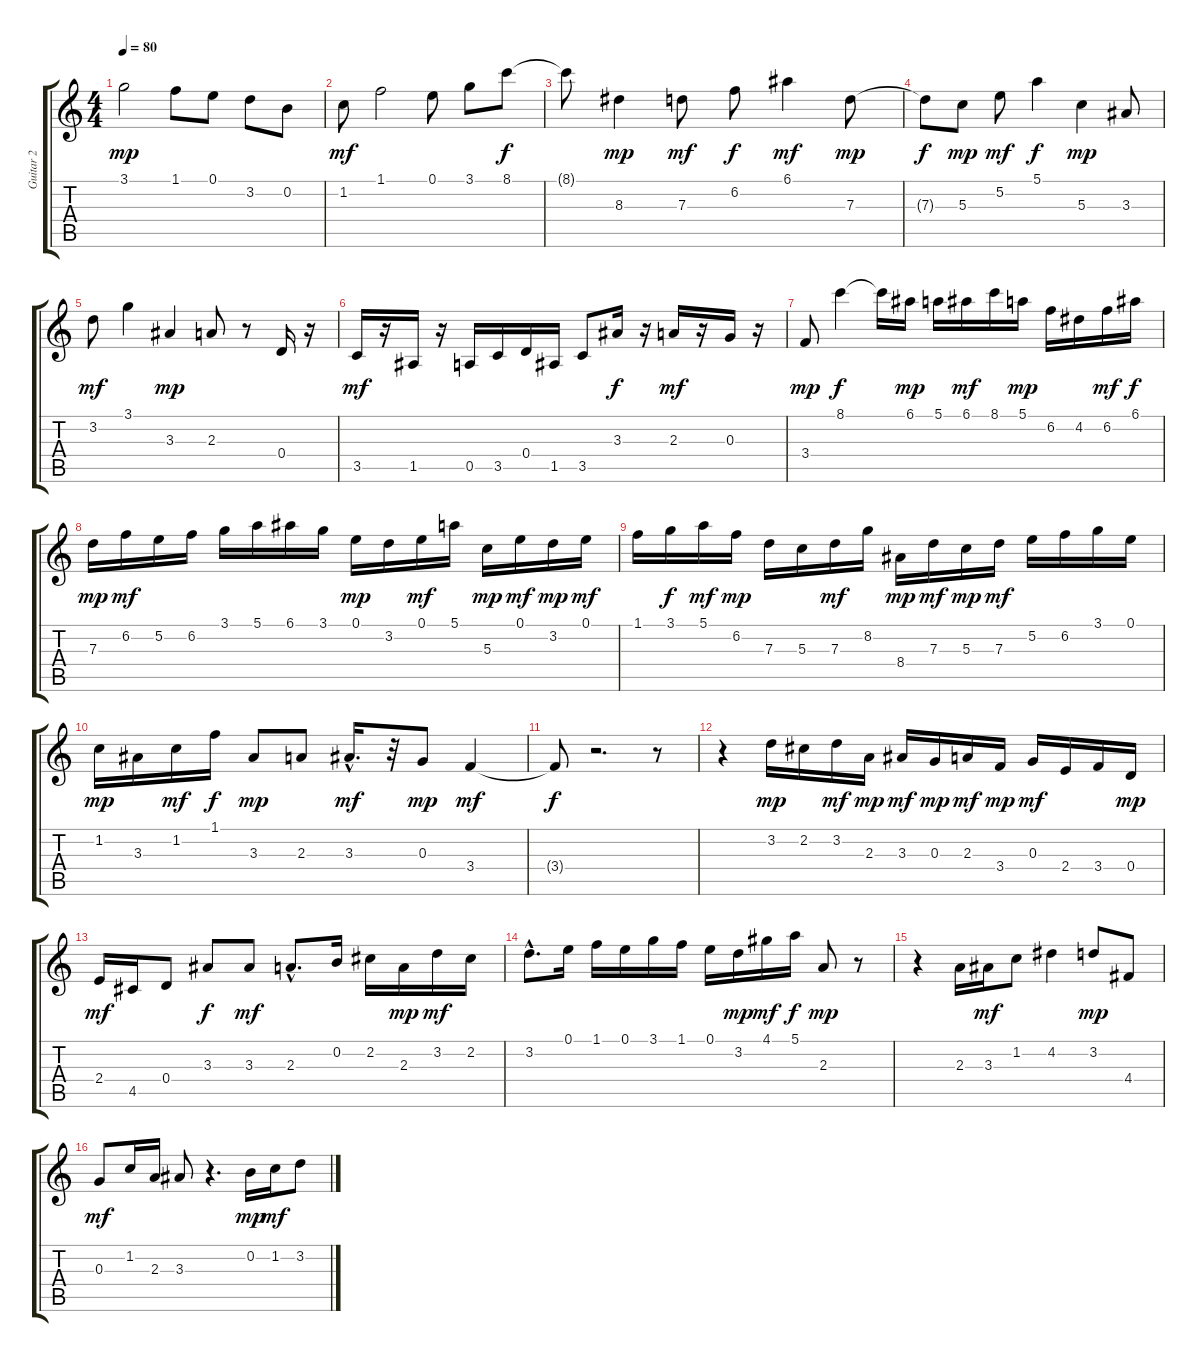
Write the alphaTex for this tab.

\track ("Guitar 2" "Guitar 2") {instrument acousticguitarnylon}
\staff {score tabs}
\tuning (E4 B3 G3 D3 A2 E2) {hide}
\ts (4 4)
\tempo 80
\clef g2
\ks c
3.1.2{dy mp} 1.1.8 0.1.8 3.2.8 0.2.8 |
1.2.8{dy mf} 1.1.2 0.1.8 3.1.8 8.1.8{dy f} |
8.1{t}.8 8.3.4{dy mp} 7.3.8{dy mf} 6.2.8{dy f} 6.1.4{dy mf} 7.3.8{dy mp} |
7.3{t}.8{dy f} 5.3.8{dy mp} 5.2.8{dy mf} 5.1.4{dy f} 5.3.4{dy mp} 3.3.8 |
3.2.8{dy mf} 3.1.4 3.3.4{dy mp} 2.3.8 r.8 0.4.16 r.16 |
3.5.16{dy mf} r.16 1.5.16 r.16 0.5.16 3.5.16 0.4.16 1.5.16 3.5.8 3.3.16{dy f} r.16 2.3.16{dy mf} r.16 0.3.16 r.16 |
3.4.8{dy mp} 8.1.4{dy f} 8.1{t}.16 6.1.16{dy mp} 5.1.16 6.1.16{dy mf} 8.1.16 5.1.16{dy mp} 6.2.16 4.2.16 6.2.16{dy mf} 6.1.16{dy f} |
7.3.16{dy mp} 6.2.16{dy mf} 5.2.16 6.2.16 3.1.16 5.1.16 6.1.16 3.1.16 0.1.16{dy mp} 3.2.16 0.1.16{dy mf} 5.1.16 5.3.16{dy mp} 0.1.16{dy mf} 3.2.16{dy mp} 0.1.16{dy mf} |
1.1.16 3.1.16{dy f} 5.1.16{dy mf} 6.2.16{dy mp} 7.3.16 5.3.16 7.3.16{dy mf} 8.2.16 8.4.16{dy mp} 7.3.16{dy mf} 5.3.16{dy mp} 7.3.16{dy mf} 5.2.16 6.2.16 3.1.16 0.1.16 |
1.2.16{dy mp} 3.3.16 1.2.16{dy mf} 1.1.16{dy f} 3.3.8{dy mp} 2.3.8 3.3{hac}.16{d dy mf} r.32 0.3.8{dy mp} 3.4.4{dy mf} |
3.4{t}.8{dy f} r.2{d} r.8 |
r.4 3.2.16{dy mp} 2.2.16 3.2.16{dy mf} 2.3.16{dy mp} 3.3.16{dy mf} 0.3.16{dy mp} 2.3.16{dy mf} 3.4.16{dy mp} 0.3.16{dy mf} 2.4.16 3.4.16 0.4.16{dy mp} |
2.4.16{dy mf} 4.5.16 0.4.8 3.3.8{dy f} 3.3.8{dy mf} 2.3{hac}.8{d} 0.2.16 2.2.16 2.3.16{dy mp} 3.2.16{dy mf} 2.2.16 |
3.2{hac}.8{d} 0.1.16 1.1.16 0.1.16 3.1.16 1.1.16 0.1.16 3.2.16{dy mp} 4.1.16{dy mf} 5.1.16{dy f} 2.3.8{dy mp} r.8 |
r.4 2.3.16 3.3.16{dy mf} 1.2.8 4.2.4 3.2.8{dy mp} 4.4.8 |
0.3.8{dy mf} 1.2.16 2.3.16 3.3.8 r.4{d} 0.2.16{dy mp} 1.2.16{dy mf} 3.2.8
